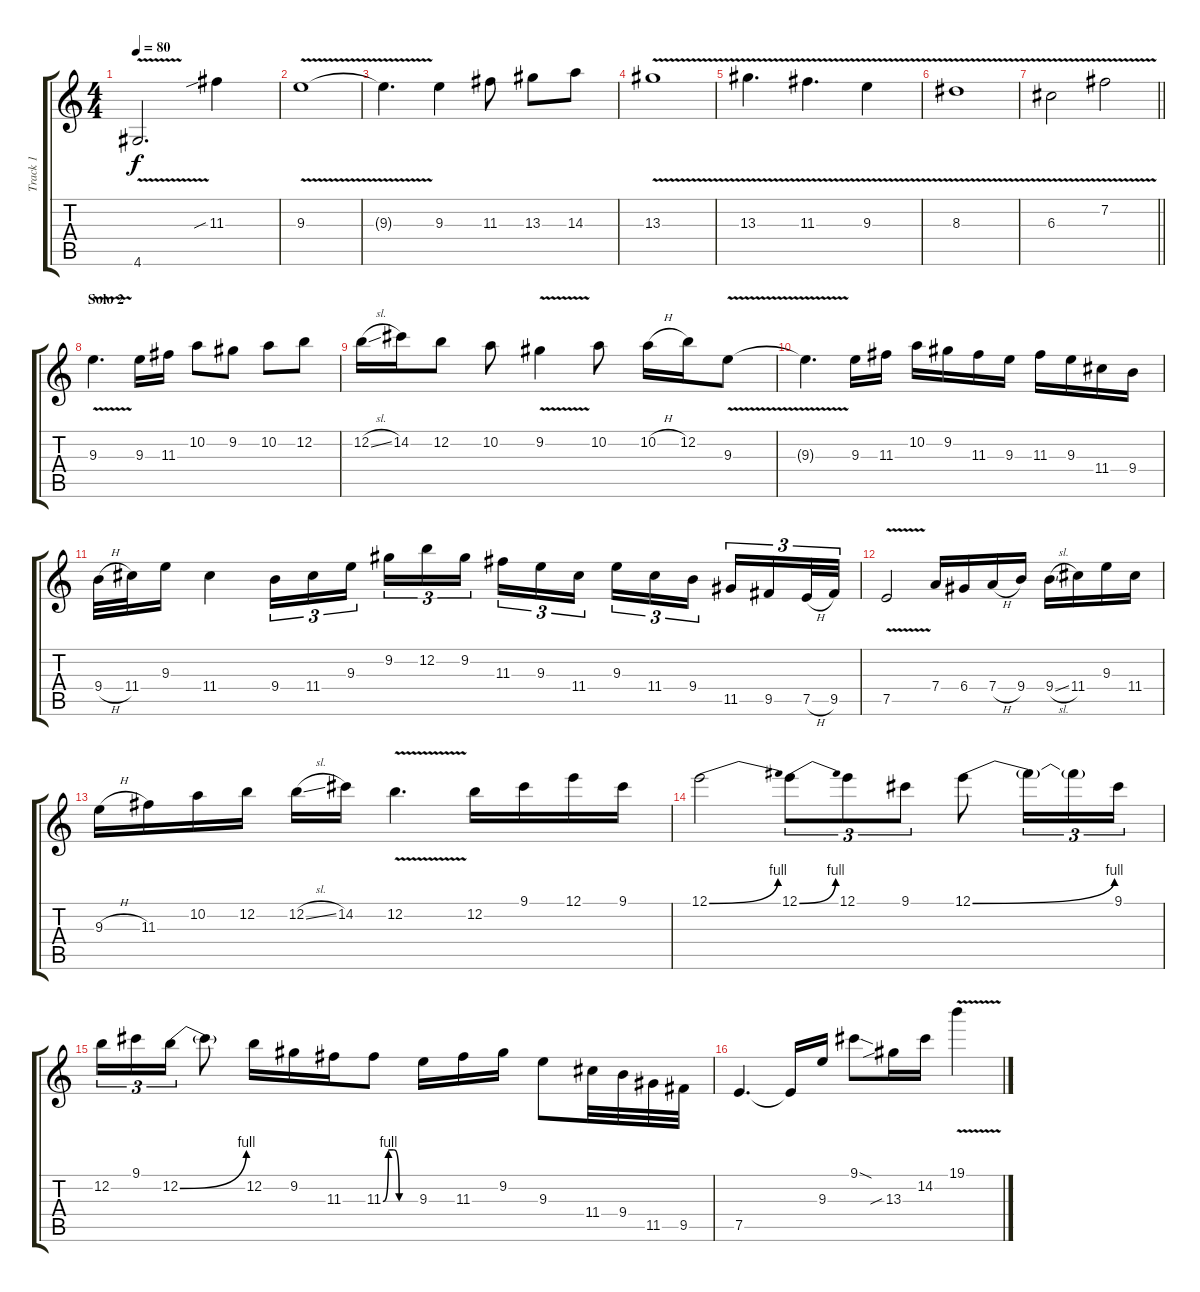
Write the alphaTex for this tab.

\track ("Track 1" "Track 1") {instrument acousticguitarsteel}
\staff {score tabs}
\tuning (E4 B3 G3 D3 A2 E2) {hide}
\ts (4 4)
\tempo 80
\clef g2
\ks c
4.6{v}.2{d dy f} 11.3{sib}.4 |
9.3{v}.1 |
9.3{t}.4{d} 9.3.4 11.3.8 13.3.8 14.3.8 |
13.3{v}.1 |
13.3{v}.4{d} 11.3{v}.4{d} 9.3{v}.4 |
8.3{v}.1 |
\barLineRight lightlight
6.3{v}.2 7.2{v}.2 |
\section ("" "Solo 2")
9.3{v}.4{d} 9.3.16 11.3.16 10.2.8 9.2.8 10.2.8 12.2.8 |
12.2{sl}.16 14.2.16 12.2.8 10.2.8 9.2{v}.4 10.2.8 10.2{h}.16 12.2.16 9.3{v}.8 |
9.3{t}.4{d} 9.3.16 11.3.16 10.2.16 9.2.16 11.3.16 9.3.16 11.3.16 9.3.16 11.4.16 9.4.16 |
9.4{h}.32 11.4.32 9.3.16 11.4.4 9.4.16{tu (3 2)} 11.4.16{tu (3 2)} 9.3.16{tu (3 2)} 9.2.16{tu (3 2)} 12.2.16{tu (3 2)} 9.2.16{tu (3 2) beam splitsecondary} 11.3.16{tu (3 2)} 9.3.16{tu (3 2)} 11.4.16{tu (3 2)} 9.3.16{tu (3 2)} 11.4.16{tu (3 2)} 9.4.16{tu (3 2) beam splitsecondary} 11.5.16{tu (3 2)} 9.5.16{tu (3 2)} 7.5{h}.32{tu (3 2)} 9.5.32{tu (3 2)} |
7.5{v}.2 7.4.16 6.4.16 7.4{h}.16 9.4.16 9.4{sl}.16 11.4.16 9.3.16 11.4.16 |
9.3{h}.16 11.3.16 10.2.16 12.2.16 12.2{sl}.16 14.2.16 12.2{v}.4{d} 12.2.16 9.1.16 12.1.16 9.1.16 |
12.1{be (bend 0 0 60 4)}.2 12.1{be (bend 0 0 60 4)}.8{tu (3 2)} 12.1.8{tu (3 2)} 9.1.8{tu (3 2)} 12.1{be (bend 0 0 60 4)}.8 12.1{t}.16{tu (3 2)} 12.1{t}.16{tu (3 2)} 9.1.16{tu (3 2)} |
12.2.16{tu (3 2)} 9.1.16{tu (3 2)} 12.2{be (bend 0 0 60 4)}.16{tu (3 2)} 12.2{t}.8 12.2.16 9.2.16 11.3.16 11.3{be (custom 0 0 10 4 20 4 30 0 60 0)}.8 9.3.16 11.3.16 9.2.16 9.3.8 11.4.32 9.4.32 11.5.32 9.5.32 |
7.5.4{d} 7.5{t}.16 9.3.16 9.1{sod}.8 13.3{sib}.16 14.2.16 19.1{v}.4
